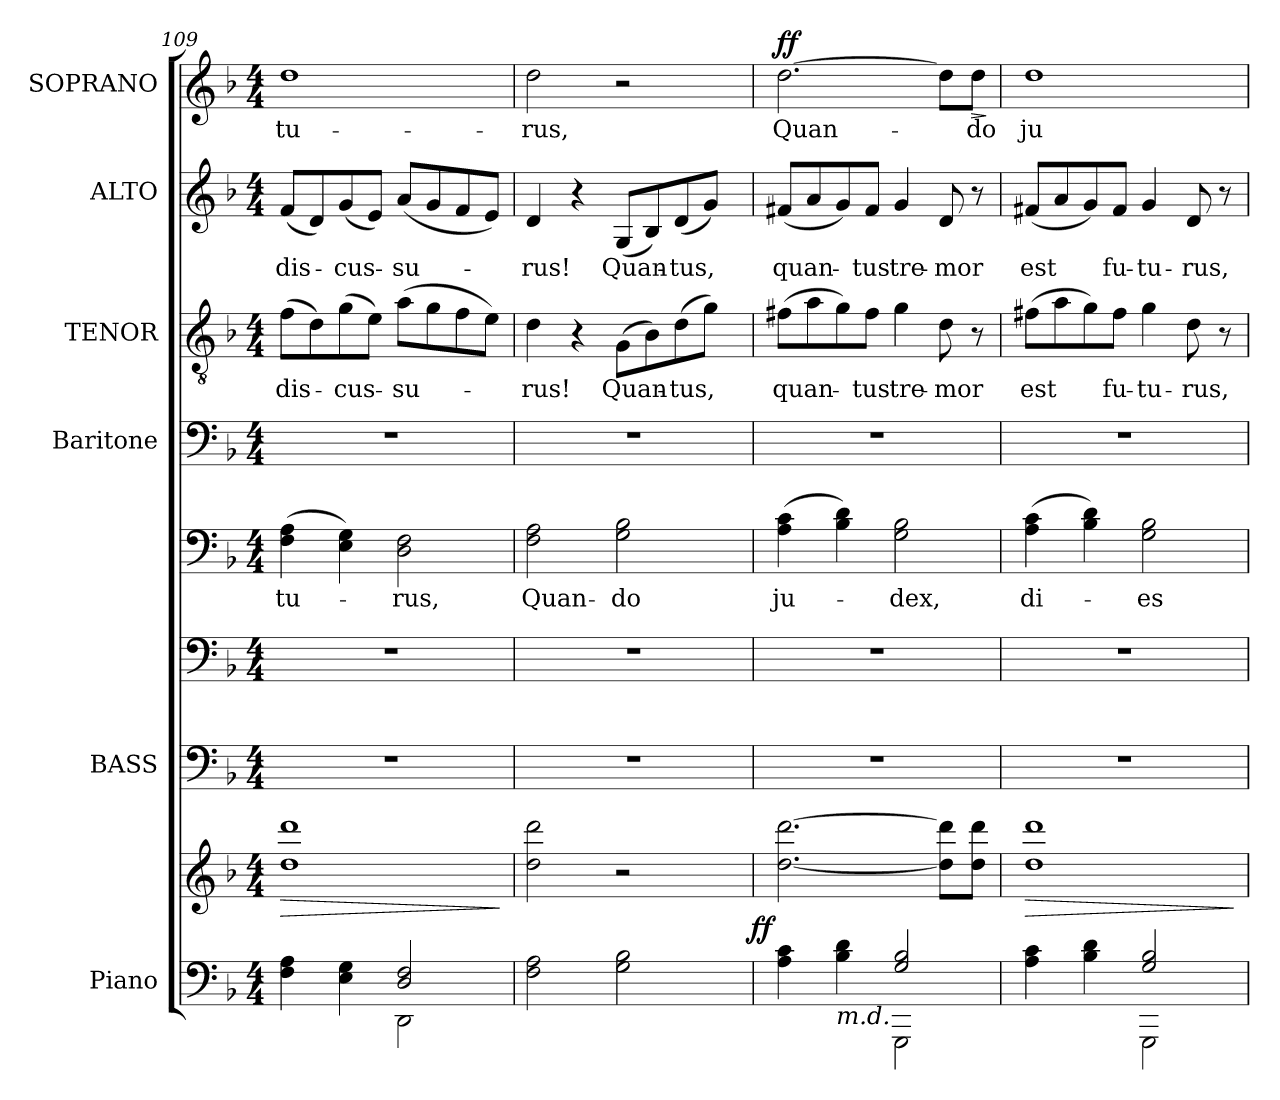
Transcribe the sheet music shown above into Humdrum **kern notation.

**kern	**kern	**dynam	**kern	**kern	**kern	**text	**kern	**kern	**text	**kern	**text	**kern	**text	**dynam
*part6	*part6	*part6	*part5	*part5	*part5	*part5	*part4	*part3	*part3	*part2	*part2	*part1	*part1	*part1
*staff9	*staff8	*staff8/9	*staff7	*staff6	*staff5	*staff5	*staff4	*staff3	*staff3	*staff2	*staff2	*staff1	*staff1	*staff1
*I"Piano	*	*	*I"BASS	*	*	*	*I"Baritone	*I"TENOR	*	*I"ALTO	*	*I"SOPRANO	*	*
*I'Pno.	*	*	*I'B.	*	*	*	*I'Bar.	*I'T.	*	*I'A.	*	*I'S.	*	*
*clefF4	*clefG2	*	*clefF4	*clefF4	*clefF4	*	*clefF4	*clefGv2	*	*clefG2	*	*clefG2	*	*
*	*	*	*	*	*	*	*	*ITrd7c12	*	*	*	*	*	*
*k[b-]	*k[b-]	*	*k[b-]	*k[b-]	*k[b-]	*	*k[b-]	*k[b-]	*	*k[b-]	*	*k[b-]	*	*
*F:	*F:	*	*F:	*F:	*F:	*	*F:	*F:	*	*F:	*	*F:	*	*
*M4/4	*M4/4	*	*M4/4	*M4/4	*M4/4	*	*M4/4	*M4/4	*	*M4/4	*	*M4/4	*	*
=109	=109	=109	=109	=109	=109	=109	=109	=109	=109	=109	=109	=109	=109	=109
*^	*	*	*	*	*	*	*	*	*	*	*	*	*	*
!	!	!	!LO:HP:b	!	!	!	!	!	!	!	!	!	!	!	!
!	!	!	!	!	!	!	!LO:LY:b:color=#000000	!	!	!	!	!	!	!	!
!	!	!	!	!	!	!	!	!	!	!LO:LY:b:color=#000000	!	!	!	!	!
!	!	!	!	!	!	!	!	!	!	!	!	!LO:LY:b:color=#000000	!	!	!
!	!	!	!	!	!	!	!	!	!	!	!	!	!	!LO:LY:b:color=#000000	!
2ryy	4Fi\ 4Ai	1ddi 1dddi	>	1r	1r	(4Fi\ 4Ai	-tu-	1r	(8Fi\L	dis-	(8fi/L	dis-	1ddi	-tu-	.
.	.	.	.	.	.	.	.	.	8Di\)	.	8di/)	.	.	.	.
!	!	!	!	!	!	!	!	!	!	!LO:LY:b:color=#000000	!	!	!	!	!
!	!	!	!	!	!	!	!	!	!	!	!	!LO:LY:b:color=#000000	!	!	!
.	4Ei\ 4Gi	.	.	.	.	4Ei\ 4Gi)	.	.	(8Gi\	-cus-	(8gi/	-cus-	.	.	.
.	.	.	.	.	.	.	.	.	8Ei\J)	.	8ei/J)	.	.	.	.
!	!	!	!	!	!	!	!LO:LY:b:color=#000000	!	!	!	!	!	!	!	!
!	!	!	!	!	!	!	!	!	!	!LO:LY:b:color=#000000	!	!	!	!	!
!	!	!	!	!	!	!	!	!	!	!	!	!LO:LY:b:color=#000000	!	!	!
2Di/ 2Fi	2DDi\	.	.	.	.	2Di\ 2Fi	-rus,	.	(8Ai\L	-su-	(8ai/L	-su-	.	.	.
.	.	.	.	.	.	.	.	.	8Gi\	.	8gi/	.	.	.	.
.	.	.	.	.	.	.	.	.	8Fi\	.	8fi/	.	.	.	.
.	.	.	.	.	.	.	.	.	8Ei\J)	.	8ei/J)	.	.	.	.
*v	*v	*	*	*	*	*	*	*	*	*	*	*	*	*	*
.	.	]	.	.	.	.	.	.	.	.	.	.	.	.
=110	=110	=110	=110	=110	=110	=110	=110	=110	=110	=110	=110	=110	=110	=110
!	!	!	!	!	!	!LO:LY:b:color=#000000	!	!	!	!	!	!	!	!
!	!	!	!	!	!	!	!	!	!LO:LY:b:color=#000000	!	!	!	!	!
!	!	!	!	!	!	!	!	!	!	!	!LO:LY:b:color=#000000	!	!	!
!	!	!	!	!	!	!	!	!	!	!	!	!	!LO:LY:b:color=#000000	!
*	*^	*	*	*	*	*	*	*	*	*	*	*	*	*
2Fi\ 2Ai	2ddi\ 2dddi	2ryy	.	1r	1r	2Fi\ 2Ai	Quan-	1r	4Di\	-rus!	4di/	-rus!	2ddi\	-rus,	.
.	.	.	.	.	.	.	.	.	4r	.	4r	.	.	.	.
!	!	!	!	!	!	!	!LO:LY:b:color=#000000	!	!	!	!	!	!	!	!
!	!	!	!	!	!	!	!	!	!	!LO:LY:b:color=#000000	!	!	!	!	!
!	!	!	!	!	!	!	!	!	!	!	!	!LO:LY:b:color=#000000	!	!	!
2Gi\ 2B-i	2r	4ryy	.	.	.	2Gi\ 2B-i	-do	.	(8GGi\L	Quan-	(8Gi/L	Quan-	2r	.	.
.	.	.	.	.	.	.	.	.	8BB-i\)	.	8B-i/)	.	.	.	.
!	!	!	!	!	!	!	!	!	!	!LO:LY:b:color=#000000	!	!	!	!	!
!	!	!	!	!	!	!	!	!	!	!	!	!LO:LY:b:color=#000000	!	!	!
.	.	8ryy	.	.	.	.	.	.	(8Di\	-tus,	(8di/	-tus,	.	.	.
.	.	16ryy	.	.	.	.	.	.	8Gi\J)	.	8gi/J)	.	.	.	.
.	.	32ryy	.	.	.	.	.	.	.	.	.	.	.	.	.
.	.	64ryy	.	.	.	.	.	.	.	.	.	.	.	.	.
.	.	128...ryy	.	.	.	.	.	.	.	.	.	.	.	.	.
.	.	1024ryy	ff	.	.	.	.	.	.	.	.	.	.	.	.
*	*v	*v	*	*	*	*	*	*	*	*	*	*	*	*	*
=111	=111	=111	=111	=111	=111	=111	=111	=111	=111	=111	=111	=111	=111	=111
*^	*	*	*	*	*	*	*	*	*	*	*	*	*	*
*	*	*^	*	*	*	*	*	*	*	*	*	*	*	*	*
!	!	!	!	!	!	!	!	!LO:LY:b:color=#000000	!	!	!	!	!	!	!	!
*	*	*v	*v	*	*	*	*	*	*	*	*	*	*	*	*	*
*	*	*^	*	*	*	*	*	*	*	*	*	*	*	*	*
!	!	!	!	!	!	!	!	!	!	!	!LO:LY:b:color=#000000	!	!	!	!	!
*	*	*v	*v	*	*	*	*	*	*	*	*	*	*	*	*	*
*	*	*^	*	*	*	*	*	*	*	*	*	*	*	*	*
!	!	!	!	!	!	!	!	!	!	!	!	!	!LO:LY:b:color=#000000	!	!	!
*	*	*v	*v	*	*	*	*	*	*	*	*	*	*	*	*	*
*	*	*^	*	*	*	*	*	*	*	*	*	*	*	*	*
!	!	!	!	!	!	!	!	!	!	!	!	!	!	!	!LO:LY:b:color=#000000	!
*	*	*v	*v	*	*	*	*	*	*	*	*	*	*	*	*	*
2ryy	4Ai\ 4ci	[2.ddi\ [2.dddi	.	1r	1r	(4Ai\ 4ci	ju-	1r	(8F#Xi\L	quan-	(8f#Xi/L	quan-	[2.ddi\	Quan-	ff
.	.	.	.	.	.	.	.	.	8Ai\	.	8ai/	.	.	.	.
!	!LO:TX:b:i:t=m.d.	!	!	!	!	!	!	!	!	!	!	!	!	!	!
.	4B-i\ 4di	.	.	.	.	4B-i\ 4di)	.	.	8Gi\)	.	8gi/)	.	.	.	.
!	!	!	!	!	!	!	!	!	!	!LO:LY:b:color=#000000	!	!	!	!	!
!	!	!	!	!	!	!	!	!	!	!	!	!LO:LY:b:color=#000000	!	!	!
.	.	.	.	.	.	.	.	.	8F#i\J	-tus	8f#i/J	-tus	.	.	.
!	!	!	!	!	!	!	!LO:LY:b:color=#000000	!	!	!	!	!	!	!	!
!	!	!	!	!	!	!	!	!	!	!LO:LY:b:color=#000000	!	!	!	!	!
!	!	!	!	!	!	!	!	!	!	!	!	!LO:LY:b:color=#000000	!	!	!
2Gi/ 2B-i	2GGGi\	.	.	.	.	2Gi\ 2B-i	-dex,	.	4Gi\	tre-	4gi/	tre-	.	.	.
!	!	!	!	!	!	!	!	!	!	!LO:LY:b:color=#000000	!	!	!	!	!
!	!	!	!	!	!	!	!	!	!	!	!	!LO:LY:b:color=#000000	!	!	!
.	.	8ddi\] 8dddi]L	.	.	.	.	.	.	8Di\	-mor	8di/	-mor	8ddi\L]	.	.
!	!	!	!	!	!	!	!	!	!	!	!	!	!	!LO:LY:b:color=#000000	!LO:HP:b
.	.	8ddi\ 8dddiJ	.	.	.	.	.	.	8r	.	8r	.	8ddi\J	-do	>
*v	*v	*	*	*	*	*	*	*	*	*	*	*	*	*	*
.	.	.	.	.	.	.	.	.	.	.	.	.	.	]
=112	=112	=112	=112	=112	=112	=112	=112	=112	=112	=112	=112	=112	=112	=112
*^	*	*	*	*	*	*	*	*	*	*	*	*	*	*
!	!	!	!LO:HP:b	!	!	!	!	!	!	!	!	!	!	!	!
!	!	!	!	!	!	!	!LO:LY:b:color=#000000	!	!	!	!	!	!	!	!
!	!	!	!	!	!	!	!	!	!	!LO:LY:b:color=#000000	!	!	!	!	!
!	!	!	!	!	!	!	!	!	!	!	!	!LO:LY:b:color=#000000	!	!	!
!	!	!	!	!	!	!	!	!	!	!	!	!	!	!LO:LY:b:color=#000000	!
2ryy	4Ai\ 4ci	1ddi 1dddi	>	1r	1r	(4Ai\ 4ci	di-	1r	(8F#Xi\L	est	(8f#Xi/L	est	1ddi	ju-	.
.	.	.	.	.	.	.	.	.	8Ai\	.	8ai/	.	.	.	.
.	4B-i\ 4di	.	.	.	.	4B-i\ 4di)	.	.	8Gi\)	.	8gi/)	.	.	.	.
!	!	!	!	!	!	!	!	!	!	!LO:LY:b:color=#000000	!	!	!	!	!
!	!	!	!	!	!	!	!	!	!	!	!	!LO:LY:b:color=#000000	!	!	!
.	.	.	.	.	.	.	.	.	8F#i\J	fu-	8f#i/J	fu-	.	.	.
!	!	!	!	!	!	!	!LO:LY:b:color=#000000	!	!	!	!	!	!	!	!
!	!	!	!	!	!	!	!	!	!	!LO:LY:b:color=#000000	!	!	!	!	!
!	!	!	!	!	!	!	!	!	!	!	!	!LO:LY:b:color=#000000	!	!	!
2Gi/ 2B-i	2GGGi\	.	.	.	.	2Gi\ 2B-i	-es	.	4Gi\	-tu-	4gi/	-tu-	.	.	.
!	!	!	!	!	!	!	!	!	!	!LO:LY:b:color=#000000	!	!	!	!	!
!	!	!	!	!	!	!	!	!	!	!	!	!LO:LY:b:color=#000000	!	!	!
.	.	.	.	.	.	.	.	.	8Di\	-rus,	8di/	-rus,	.	.	.
.	.	.	.	.	.	.	.	.	8r	.	8r	.	.	.	.
*v	*v	*	*	*	*	*	*	*	*	*	*	*	*	*	*
.	.	]	.	.	.	.	.	.	.	.	.	.	.	.
=	=	=	=	=	=	=	=	=	=	=	=	=	=	=
*-	*-	*-	*-	*-	*-	*-	*-	*-	*-	*-	*-	*-	*-	*-
